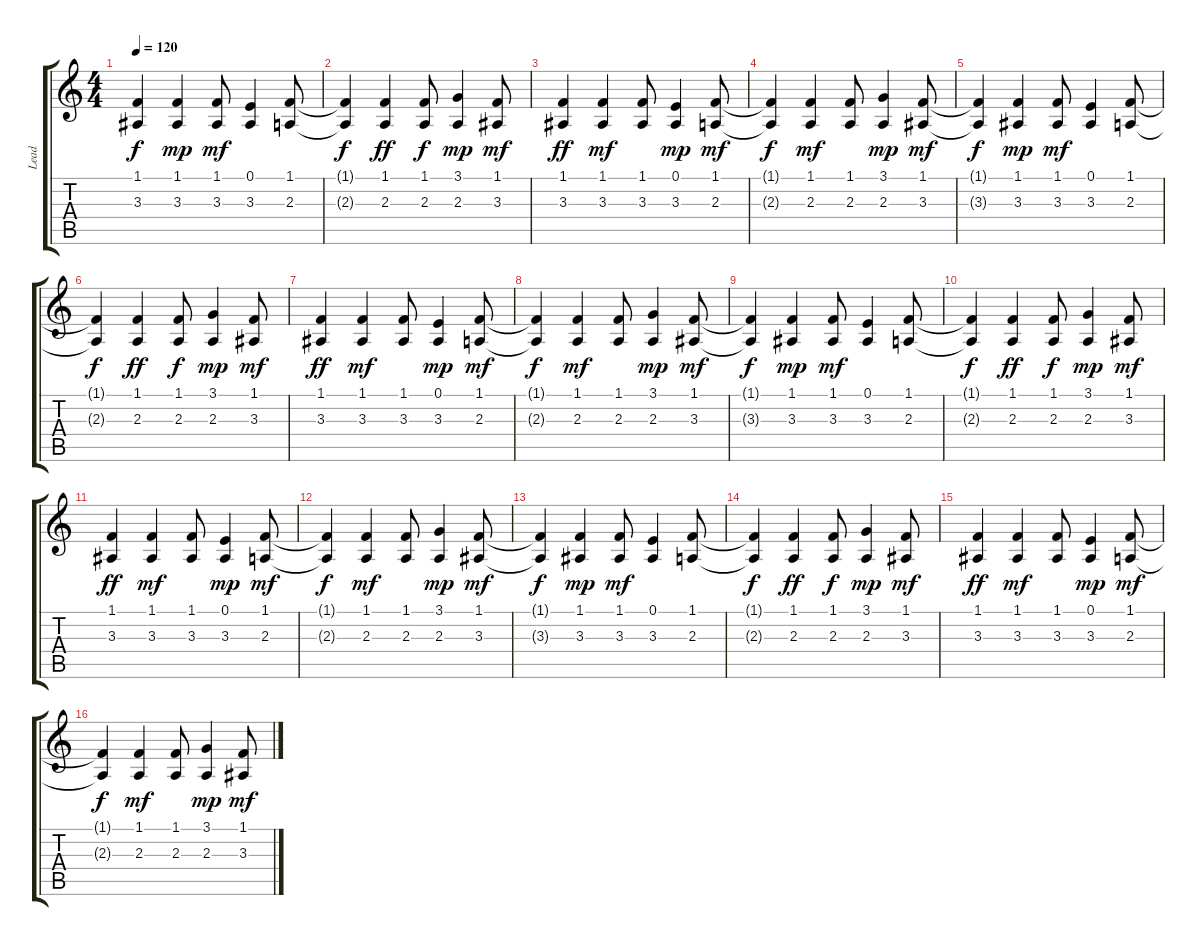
\track ("Lead" "Lead") {instrument lead8bassandlead}
\staff {score tabs}
\tuning (E4 B3 G3 D3 A2 E2) {hide}
\ts (4 4)
\tempo 120
\clef g2
\ks c
(1.1{t} 3.3{t}).4{dy f} (1.1 3.3).4{dy mp} (1.1 3.3).8{dy mf} (0.1 3.3).4 (1.1 2.3).8 |
(1.1{t} 2.3{t}).4{dy f} (1.1 2.3).4{dy ff} (1.1 2.3).8{dy f} (3.1 2.3).4{dy mp} (1.1 3.3).8{dy mf} |
(1.1 3.3).4{dy ff} (1.1 3.3).4{dy mf} (1.1 3.3).8 (0.1 3.3).4{dy mp} (1.1 2.3).8{dy mf} |
(1.1{t} 2.3{t}).4{dy f} (1.1 2.3).4{dy mf} (1.1 2.3).8 (3.1 2.3).4{dy mp} (1.1 3.3).8{dy mf} |
(1.1{t} 3.3{t}).4{dy f} (1.1 3.3).4{dy mp} (1.1 3.3).8{dy mf} (0.1 3.3).4 (1.1 2.3).8 |
(1.1{t} 2.3{t}).4{dy f} (1.1 2.3).4{dy ff} (1.1 2.3).8{dy f} (3.1 2.3).4{dy mp} (1.1 3.3).8{dy mf} |
(1.1 3.3).4{dy ff} (1.1 3.3).4{dy mf} (1.1 3.3).8 (0.1 3.3).4{dy mp} (1.1 2.3).8{dy mf} |
(1.1{t} 2.3{t}).4{dy f} (1.1 2.3).4{dy mf} (1.1 2.3).8 (3.1 2.3).4{dy mp} (1.1 3.3).8{dy mf} |
(1.1{t} 3.3{t}).4{dy f} (1.1 3.3).4{dy mp} (1.1 3.3).8{dy mf} (0.1 3.3).4 (1.1 2.3).8 |
(1.1{t} 2.3{t}).4{dy f} (1.1 2.3).4{dy ff} (1.1 2.3).8{dy f} (3.1 2.3).4{dy mp} (1.1 3.3).8{dy mf} |
(1.1 3.3).4{dy ff} (1.1 3.3).4{dy mf} (1.1 3.3).8 (0.1 3.3).4{dy mp} (1.1 2.3).8{dy mf} |
(1.1{t} 2.3{t}).4{dy f} (1.1 2.3).4{dy mf} (1.1 2.3).8 (3.1 2.3).4{dy mp} (1.1 3.3).8{dy mf} |
(1.1{t} 3.3{t}).4{dy f} (1.1 3.3).4{dy mp} (1.1 3.3).8{dy mf} (0.1 3.3).4 (1.1 2.3).8 |
(1.1{t} 2.3{t}).4{dy f} (1.1 2.3).4{dy ff} (1.1 2.3).8{dy f} (3.1 2.3).4{dy mp} (1.1 3.3).8{dy mf} |
(1.1 3.3).4{dy ff} (1.1 3.3).4{dy mf} (1.1 3.3).8 (0.1 3.3).4{dy mp} (1.1 2.3).8{dy mf} |
(1.1{t} 2.3{t}).4{dy f} (1.1 2.3).4{dy mf} (1.1 2.3).8 (3.1 2.3).4{dy mp} (1.1 3.3).8{dy mf}
